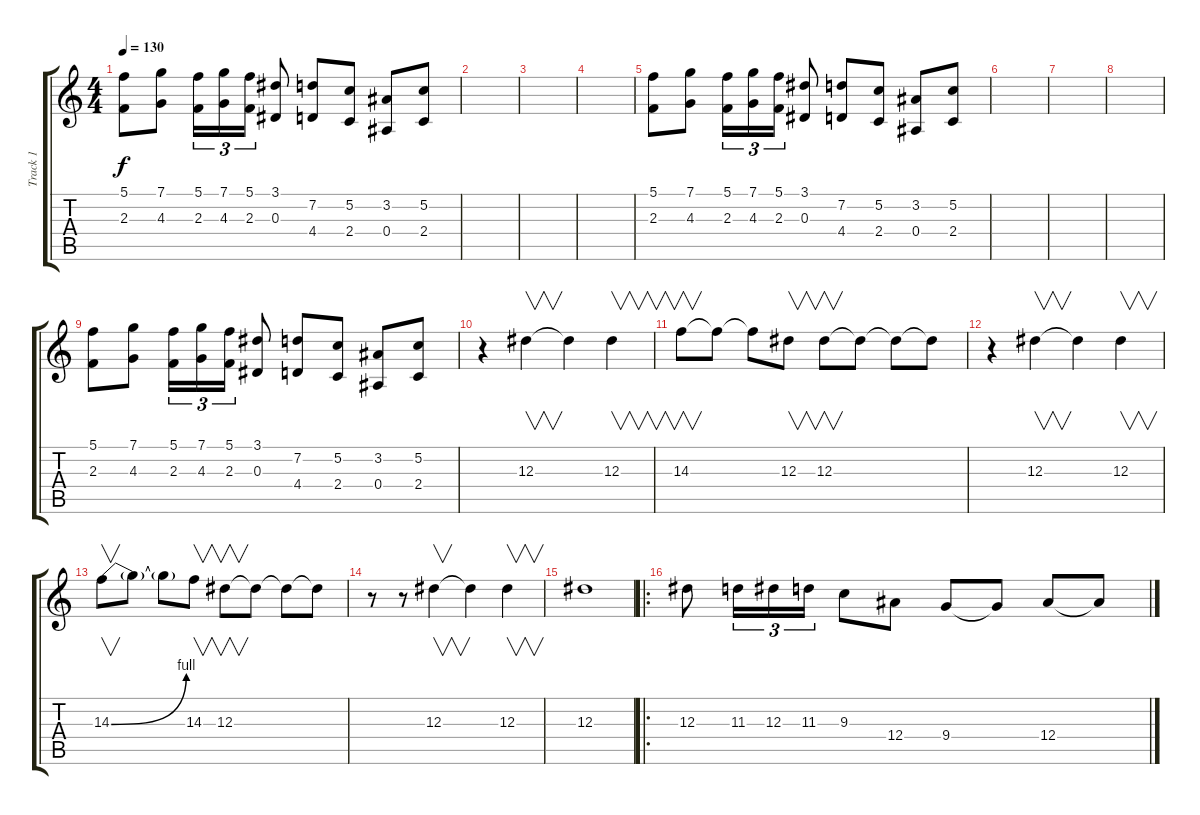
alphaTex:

\track ("Track 1" "Track 1") {instrument overdrivenguitar}
\staff {score tabs}
\tuning (C4 G3 Eb3 Bb2 F2 C2) {hide}
\ts (4 4)
\tempo 130
\clef g2
\ks c
(5.1 2.3).8{dy f} (7.1 4.3).8 (5.1 2.3).16{tu (3 2)} (7.1 4.3).16{tu (3 2)} (5.1 2.3).16{tu (3 2)} (3.1 0.3).8 (7.2 4.4).8 (5.2 2.4).8 (3.2 0.4).8 (5.2 2.4).8 |
|
|
|
(5.1 2.3).8 (7.1 4.3).8 (5.1 2.3).16{tu (3 2)} (7.1 4.3).16{tu (3 2)} (5.1 2.3).16{tu (3 2)} (3.1 0.3).8 (7.2 4.4).8 (5.2 2.4).8 (3.2 0.4).8 (5.2 2.4).8 |
|
|
|
(5.1 2.3).8 (7.1 4.3).8 (5.1 2.3).16{tu (3 2)} (7.1 4.3).16{tu (3 2)} (5.1 2.3).16{tu (3 2)} (3.1 0.3).8 (7.2 4.4).8 (5.2 2.4).8 (3.2 0.4).8 (5.2 2.4).8 |
r.4 12.3.4{v} 12.3{t}.4 12.3.4{v} |
14.3.8{v} 14.3{t}.8 14.3{t}.8 12.3.8{v} 12.3.8{v} 12.3{t}.8 12.3{t}.8 12.3{t}.8 |
r.4 12.3.4{v} 12.3{t}.4 12.3.4{v} |
14.3{be (bend 0 0 60 4)}.8{v} 14.3{t}.8 14.3{t}.8 14.3.8{v} 12.3.8{v} 12.3{t}.8 12.3{t}.8 12.3{t}.8 |
r.8 r.8 12.3.4{v} 12.3{t}.4 12.3.4{v} |
12.3.1 |
\ro
12.3.8 11.3.16{tu (3 2)} 12.3.16{tu (3 2)} 11.3.16{tu (3 2)} 9.3.8 12.4.8 9.4.8 9.4{t}.8 12.4.8 12.4{t}.8
